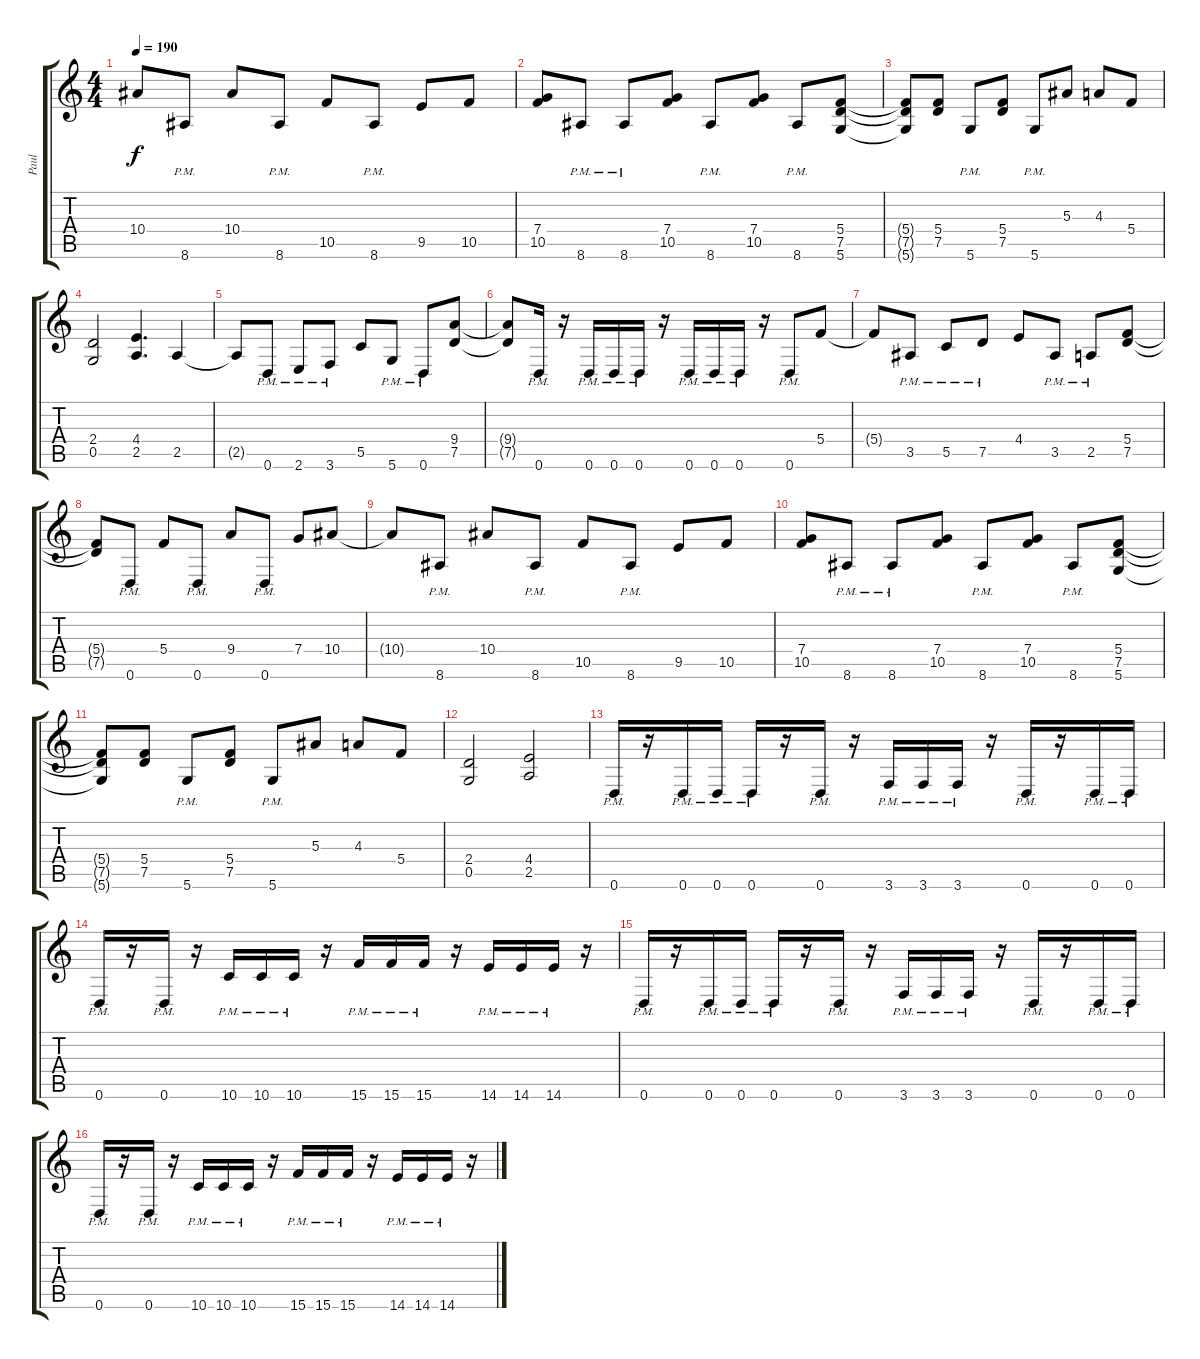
\track ("Paul" "Paul") {instrument distortionguitar}
\staff {score tabs}
\tuning (D4 A3 F3 C3 G2 D2) {hide}
\ts (4 4)
\tempo 190
\clef g2
\ks c
10.4{t}.8{dy f} 8.6{pm}.8 10.4.8 8.6{pm}.8 10.5.8 8.6{pm}.8 9.5.8 10.5.8 |
(7.4 10.5).8 8.6{pm}.8 8.6{pm}.8 (7.4 10.5).8 8.6{pm}.8 (7.4 10.5).8 8.6{pm}.8 (5.4 7.5 5.6).8 |
(5.4{t} 7.5{t} 5.6{t}).8 (5.4 7.5).8 5.6{pm}.8 (5.4 7.5).8 5.6{pm}.8 5.3.8 4.3.8 5.4.8 |
(2.4 0.5).2 (4.4 2.5).4{d} 2.5.4 |
2.5{t}.8 0.6{pm}.8 2.6{pm}.8 3.6{pm}.8 5.5.8 5.6{pm}.8 0.6{pm}.8 (9.4 7.5).8 |
(9.4{t} 7.5{t}).8 0.6{pm}.16 r.16 0.6{pm}.16 0.6{pm}.16 0.6{pm}.16 r.16 0.6{pm}.16 0.6{pm}.16 0.6{pm}.16 r.16 0.6{pm}.8 5.4.8 |
5.4{t}.8 3.5{pm}.8 5.5{pm}.8 7.5{pm}.8 4.4.8 3.5{pm}.8 2.5{pm}.8 (5.4 7.5).8 |
(5.4{t} 7.5{t}).8 0.6{pm}.8 5.4.8 0.6{pm}.8 9.4.8 0.6{pm}.8 7.4.8 10.4.8 |
10.4{t}.8 8.6{pm}.8 10.4.8 8.6{pm}.8 10.5.8 8.6{pm}.8 9.5.8 10.5.8 |
(7.4 10.5).8 8.6{pm}.8 8.6{pm}.8 (7.4 10.5).8 8.6{pm}.8 (7.4 10.5).8 8.6{pm}.8 (5.4 7.5 5.6).8 |
(5.4{t} 7.5{t} 5.6{t}).8 (5.4 7.5).8 5.6{pm}.8 (5.4 7.5).8 5.6{pm}.8 5.3.8 4.3.8 5.4.8 |
(2.4 0.5).2 (4.4 2.5).2 |
0.6{pm}.16 r.16 0.6{pm}.16 0.6{pm}.16 0.6{pm}.16 r.16 0.6{pm}.16 r.16 3.6{pm}.16 3.6{pm}.16 3.6{pm}.16 r.16 0.6{pm}.16 r.16 0.6{pm}.16 0.6{pm}.16 |
0.6{pm}.16 r.16 0.6{pm}.16 r.16 10.6{pm}.16 10.6{pm}.16 10.6{pm}.16 r.16 15.6{pm}.16 15.6{pm}.16 15.6{pm}.16 r.16 14.6{pm}.16 14.6{pm}.16 14.6{pm}.16 r.16 |
0.6{pm}.16 r.16 0.6{pm}.16 0.6{pm}.16 0.6{pm}.16 r.16 0.6{pm}.16 r.16 3.6{pm}.16 3.6{pm}.16 3.6{pm}.16 r.16 0.6{pm}.16 r.16 0.6{pm}.16 0.6{pm}.16 |
0.6{pm}.16 r.16 0.6{pm}.16 r.16 10.6{pm}.16 10.6{pm}.16 10.6{pm}.16 r.16 15.6{pm}.16 15.6{pm}.16 15.6{pm}.16 r.16 14.6{pm}.16 14.6{pm}.16 14.6{pm}.16 r.16
